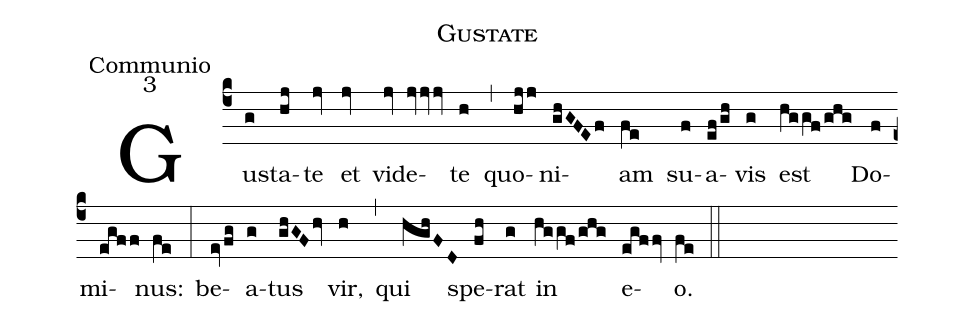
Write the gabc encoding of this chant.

name:Gustate;
office-part:Communio;
mode:3;
%%
(c4) Gus(g)ta(hj)te(jv) et(jv) vi(jv)de(jvjvjv)te(h) (,) quo(hjj)ni(ghGFEf)am(fe) su(f)a(ef/gh)vis(g) est(hggf/ghg) Do(f)mi(egff)nus:(fe) (:)
be(evfg)a(g)tus(ghGFhv) vir,(h) (,) qui(hghFD) spe(fh)rat(g) in(hggf/ghg) e(egffv)o.(fe) (::)
